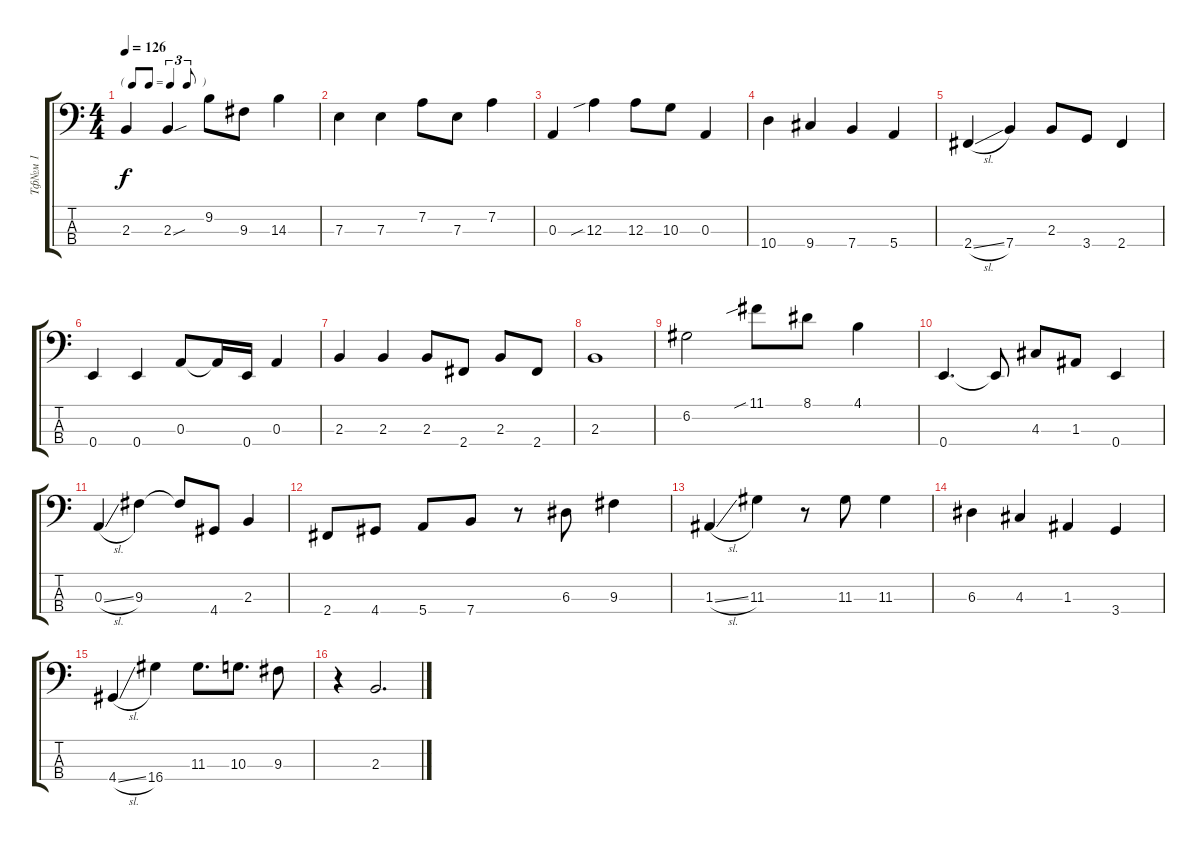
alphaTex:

\track ("Тф№м 1" "Тф№м 1") {instrument electricbassfinger}
\staff {score tabs}
\tuning (G2 D2 A1 E1) {hide}
\ts (4 4)
\tf triplet8th
\tempo 126
\clef f4
\ks c
2.3.4{dy f} 2.3{sou}.4 9.2.8 9.3.8 14.3.4 |
7.3.4 7.3.4 7.2.8 7.3.8 7.2.4 |
0.3.4 12.3{sib}.4 12.3.8 10.3.8 0.3.4 |
10.4.4 9.4.4 7.4.4 5.4.4 |
2.4{sl}.4 7.4.4 2.3.8 3.4.8 2.4.4 |
0.4.4 0.4.4 0.3.8 0.3{t}.16 0.4.16 0.3.4 |
2.3.4 2.3.4 2.3.8 2.4.8 2.3.8 2.4.8 |
2.3.1 |
6.2.2 11.1{sib}.8 8.1.8 4.1.4 |
0.4.4{d} 0.4{t}.8 4.3.8 1.3.8 0.4.4 |
0.3{sl}.4 9.3.4 9.3{t}.8 4.4.8 2.3.4 |
2.4.8 4.4.8 5.4.8 7.4.8 r.8 6.3.8 9.3.4 |
1.3{sl}.4 11.3.4 r.8 11.3.8 11.3.4 |
6.3.4 4.3.4 1.3.4 3.4.4 |
4.4{sl}.4 16.4.4 11.3.8{d} 10.3.8{d} 9.3.8 |
r.4 2.3.2{d}
